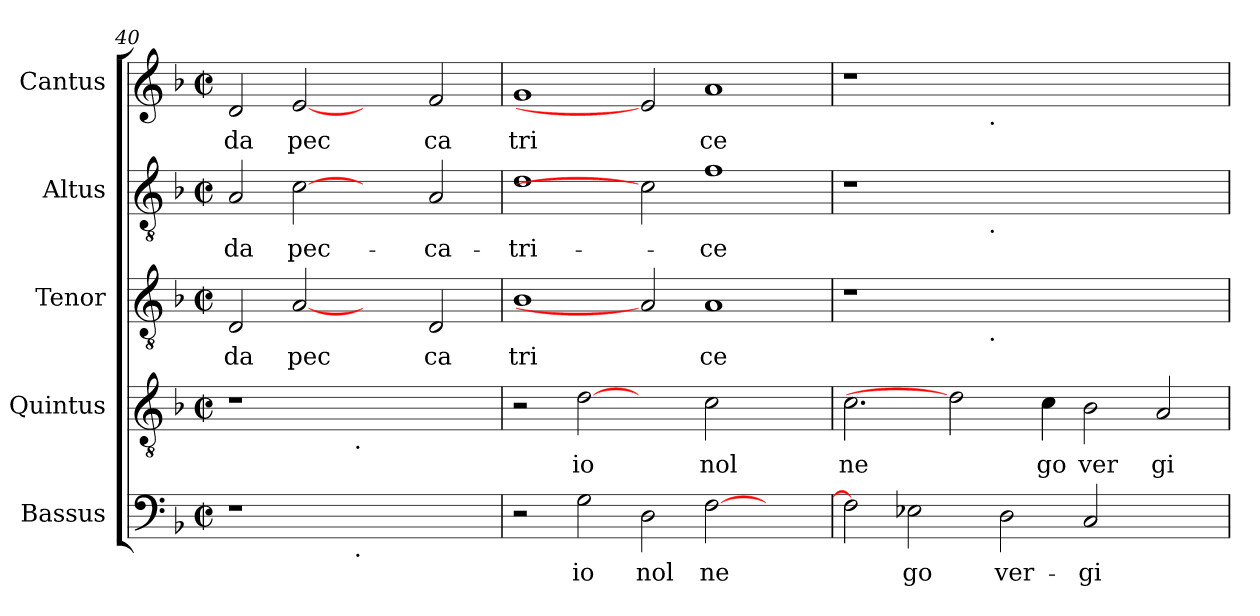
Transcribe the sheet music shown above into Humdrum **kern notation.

**kern	**text	**kern	**text	**kern	**text	**kern	**text	**kern	**text
*part5	*part5	*part4	*part4	*part3	*part3	*part2	*part2	*part1	*part1
*staff5	*staff5	*staff4	*staff4	*staff3	*staff3	*staff2	*staff2	*staff1	*staff1
*I"Bassus	*	*I"Quintus	*	*I"Tenor	*	*I"Altus	*	*I"Cantus	*
*clefF4	*	*clefGv2	*	*clefGv2	*	*clefGv2	*	*clefG2	*
*k[b-]	*	*k[b-]	*	*k[b-]	*	*k[b-]	*	*k[b-]	*
*F:	*	*F:	*	*F:	*	*F:	*	*F:	*
*M2/2	*	*M2/2	*	*M2/2	*	*M2/2	*	*M2/2	*
*met(c|)	*	*met(c|)	*	*met(c|)	*	*met(c|)	*	*met(c|)	*
=40	=40	=40	=40	=40	=40	=40	=40	=40	=40
!	!	!	!	!	!LO:LY:b:cj	!	!LO:LY:b:cj	!	!LO:LY:b:cj
*^	*	*^	*	*	*	*	*	*	*
1r	2ryy	.	1r	2ryy	.	2D/	da	2A/	-da	2d/	da
!	!	!	!	!	!	!	!LO:LY:b:cj	!	!LO:LY:b:cj	!	!LO:LY:b:cj
.	4...ryy	.	.	4...ryy	.	[2A	pec	[2c	pec-	[2e	pec
!	!	!	!	!LO:TX:b:t=.	!	!	!	!	!	!	!
!	!LO:TX:b:t=.	!	!	!	!	!	!	!	!	!	!
.	1ryy	.	.	1ryy	.	.	.	.	.	.	.
1ryy	.	.	1ryy	.	.	2ryy	.	2ryy	.	2ryy	.
!	!	!	!	!	!	!	!LO:LY:b:cj	!	!LO:LY:b:cj	!	!LO:LY:b:cj
.	.	.	.	.	.	2D/	ca	2A/	-ca-	2f/	ca
.	32ryy	.	.	32ryy	.	.	.	.	.	.	.
=41	=41	=41	=41	=41	=41	=41	=41	=41	=41	=41	=41
!	!	!	!	!	!	!	!LO:LY:b:cj	!	!LO:LY:b:cj	!	!LO:LY:b:cj
*v	*v	*	*	*	*	*	*	*	*	*	*
*	*	*v	*v	*	*	*	*	*	*	*
2r	.	2r	.	1B-	tri	1d	-tri-	1g	tri
!	!LO:LY:b:cj	!	!LO:LY:b:cj	!	!	!	!	!	!
2G\	-io	[2d	-io	.	.	.	.	.	.
!	!LO:LY:b:cj	!	!	!	!	!	!	!	!
2D\	nol	2ryy	.	2A]	.	2c]	.	2e]	.
!	!LO:LY:b:cj	!	!LO:LY:b:cj	!	!LO:LY:b:cj	!	!LO:LY:b:cj	!	!LO:LY:b:cj
[>2F\	ne-	2c\	nol	1A	ce	1f	-ce	1a	ce
2ryy	.	2ryy	.	.	.	.	.	.	.
=42	=42	=42	=42	=42	=42	=42	=42	=42	=42
!	!LO:LY:b:cj	!	!LO:LY:b:cj	!	!	!	!	!	!
*	*	*	*	*^	*	*^	*	*^	*
2F\]	--	2.c\	ne	1r	2ryy	.	1r	2ryy	.	1r	2ryy	.
!	!LO:LY:b:cj	!	!	!	!	!	!	!	!	!	!	!
2E-X\	-go	.	.	.	4...ryy	.	.	4...ryy	.	.	4...ryy	.
.	.	2d]	.	.	.	.	.	.	.	.	.	.
!	!	!	!	!	!	!	!	!	!	!	!LO:TX:b:t=.	!
!	!	!	!	!	!	!	!	!LO:TX:b:t=.	!	!	!	!
!	!	!	!	!	!LO:TX:b:t=.	!	!	!	!	!	!	!
.	.	.	.	.	1ryy	.	.	1ryy	.	.	1ryy	.
!	!LO:LY:b:cj	!	!	!	!	!	!	!	!	!	!	!
2D\	ver-	.	.	1.ryy	.	.	1.ryy	.	.	1.ryy	.	.
!	!	!	!LO:LY:b:cj	!	!	!	!	!	!	!	!	!
.	.	4c\	go	.	.	.	.	.	.	.	.	.
!	!LO:LY:b:cj	!	!LO:LY:b:cj	!	!	!	!	!	!	!	!	!
2C/	-gi-	2B-\	ver	.	.	.	.	.	.	.	.	.
.	.	.	.	.	2ryy	.	.	2ryy	.	.	2ryy	.
!	!	!	!LO:LY:b:cj	!	!	!	!	!	!	!	!	!
2ryy	.	2A/	gi	.	.	.	.	.	.	.	.	.
.	.	.	.	.	32ryy	.	.	32ryy	.	.	32ryy	.
*	*	*	*	*v	*v	*	*	*	*	*v	*v	*
*	*	*	*	*	*	*v	*v	*	*	*
=	=	=	=	=	=	=	=	=	=
*-	*-	*-	*-	*-	*-	*-	*-	*-	*-
